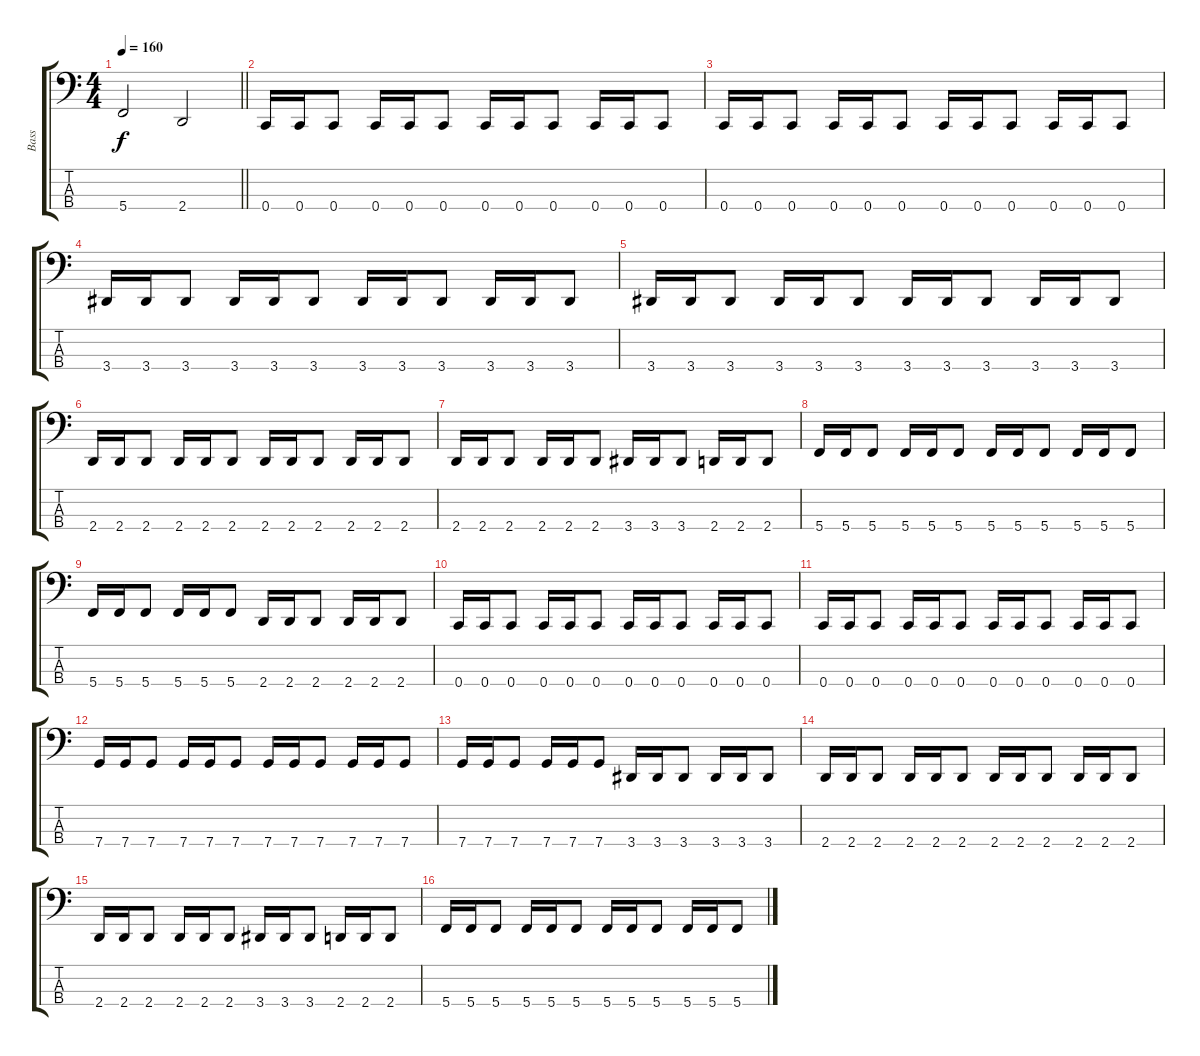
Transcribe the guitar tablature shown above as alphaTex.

\track ("Bass" "Bass") {instrument electricbassfinger}
\staff {score tabs}
\tuning (F2 C2 G1 C1) {hide}
\ts (4 4)
\tempo 160
\clef f4
\barLineRight lightlight
\ks c
5.4{t}.2{dy f} 2.4.2 |
\section ("" "")
0.4.16 0.4.16 0.4.8 0.4.16 0.4.16 0.4.8 0.4.16 0.4.16 0.4.8 0.4.16 0.4.16 0.4.8 |
0.4.16 0.4.16 0.4.8 0.4.16 0.4.16 0.4.8 0.4.16 0.4.16 0.4.8 0.4.16 0.4.16 0.4.8 |
3.4.16 3.4.16 3.4.8 3.4.16 3.4.16 3.4.8 3.4.16 3.4.16 3.4.8 3.4.16 3.4.16 3.4.8 |
3.4.16 3.4.16 3.4.8 3.4.16 3.4.16 3.4.8 3.4.16 3.4.16 3.4.8 3.4.16 3.4.16 3.4.8 |
2.4.16 2.4.16 2.4.8 2.4.16 2.4.16 2.4.8 2.4.16 2.4.16 2.4.8 2.4.16 2.4.16 2.4.8 |
2.4.16 2.4.16 2.4.8 2.4.16 2.4.16 2.4.8 3.4.16 3.4.16 3.4.8 2.4.16 2.4.16 2.4.8 |
5.4.16 5.4.16 5.4.8 5.4.16 5.4.16 5.4.8 5.4.16 5.4.16 5.4.8 5.4.16 5.4.16 5.4.8 |
5.4.16 5.4.16 5.4.8 5.4.16 5.4.16 5.4.8 2.4.16 2.4.16 2.4.8 2.4.16 2.4.16 2.4.8 |
0.4.16 0.4.16 0.4.8 0.4.16 0.4.16 0.4.8 0.4.16 0.4.16 0.4.8 0.4.16 0.4.16 0.4.8 |
0.4.16 0.4.16 0.4.8 0.4.16 0.4.16 0.4.8 0.4.16 0.4.16 0.4.8 0.4.16 0.4.16 0.4.8 |
7.4.16 7.4.16 7.4.8 7.4.16 7.4.16 7.4.8 7.4.16 7.4.16 7.4.8 7.4.16 7.4.16 7.4.8 |
7.4.16 7.4.16 7.4.8 7.4.16 7.4.16 7.4.8 3.4.16 3.4.16 3.4.8 3.4.16 3.4.16 3.4.8 |
2.4.16 2.4.16 2.4.8 2.4.16 2.4.16 2.4.8 2.4.16 2.4.16 2.4.8 2.4.16 2.4.16 2.4.8 |
2.4.16 2.4.16 2.4.8 2.4.16 2.4.16 2.4.8 3.4.16 3.4.16 3.4.8 2.4.16 2.4.16 2.4.8 |
5.4.16 5.4.16 5.4.8 5.4.16 5.4.16 5.4.8 5.4.16 5.4.16 5.4.8 5.4.16 5.4.16 5.4.8
